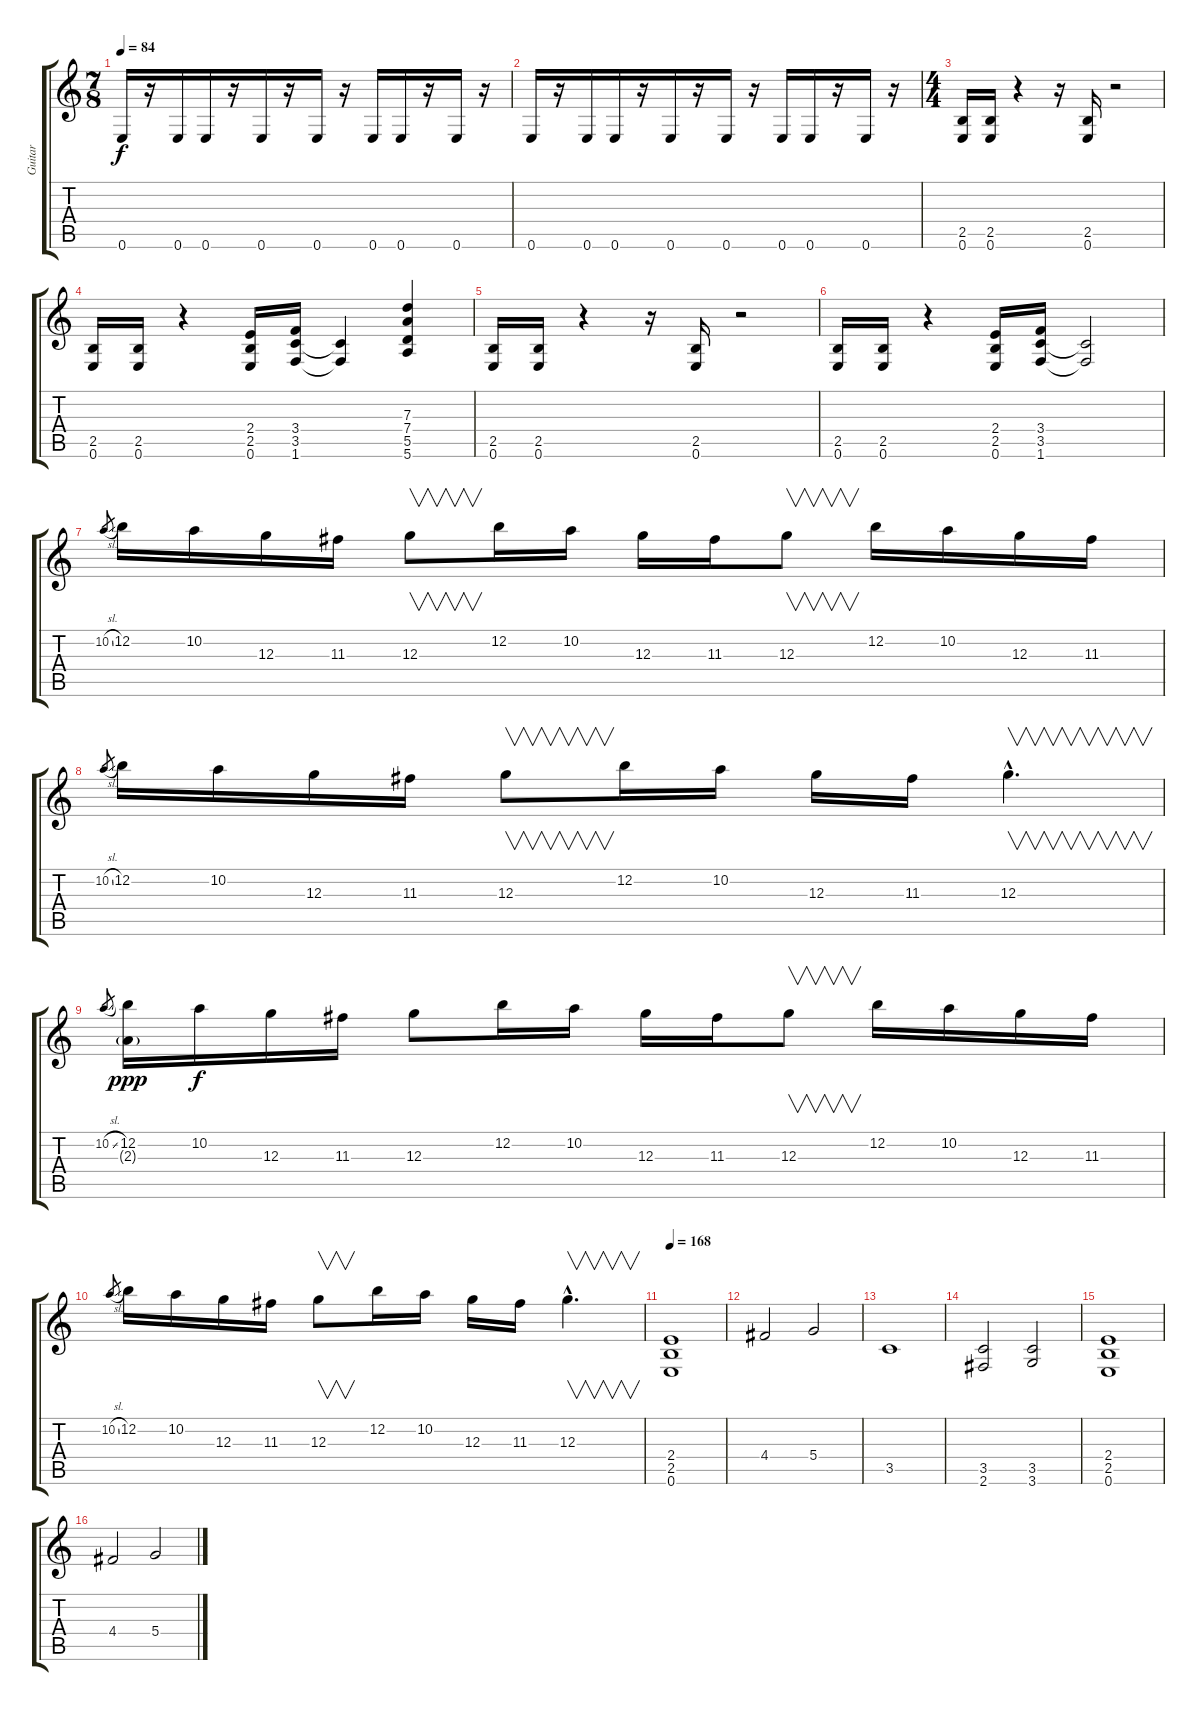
\track ("Guitar" "Guitar") {instrument distortionguitar}
\staff {score tabs}
\tuning (E4 B3 G3 D3 A2 E2) {hide}
\ts (7 8)
\tempo 84
\clef g2
\ks c
0.6.16{dy f} r.16 0.6.16 0.6.16 r.16 0.6.16 r.16 0.6.16 r.16 0.6.16 0.6.16 r.16 0.6.16 r.16 |
0.6.16 r.16 0.6.16 0.6.16 r.16 0.6.16 r.16 0.6.16 r.16 0.6.16 0.6.16 r.16 0.6.16 r.16 |
\ts (4 4)
(2.5 0.6).16 (2.5 0.6).16 r.4 r.16 (2.5 0.6).16 r.2 |
(2.5 0.6).16 (2.5 0.6).16 r.4 (2.4 2.5 0.6).16 (3.4 3.5 1.6).16 (3.5{t} 1.6{t}).4 (7.3 7.4 5.5 5.6).4 |
(2.5 0.6).16 (2.5 0.6).16 r.4 r.16 (2.5 0.6).16 r.2 |
(2.5 0.6).16 (2.5 0.6).16 r.4 (2.4 2.5 0.6).16 (3.4 3.5 1.6).16 (3.5{t} 1.6{t}).2 |
10.2{sl}.8{gr} 12.2.16 10.2.16 12.3.16 11.3.16 12.3.8{v} 12.2.16 10.2.16 12.3.16 11.3.16 12.3.8{v} 12.2.16 10.2.16 12.3.16 11.3.16 |
10.2{sl}.8{gr} 12.2.16 10.2.16 12.3.16 11.3.16 12.3.8{v} 12.2.16 10.2.16 12.3.16 11.3.16 12.3{hac}.4{v d} |
10.2{sl}.8{gr} (12.2 2.3{g}).16{dy ppp} 10.2.16{dy f} 12.3.16 11.3.16 12.3.8 12.2.16 10.2.16 12.3.16 11.3.16 12.3.8{v} 12.2.16 10.2.16 12.3.16 11.3.16 |
10.2{sl}.8{gr} 12.2.16 10.2.16 12.3.16 11.3.16 12.3.8{v} 12.2.16 10.2.16 12.3.16 11.3.16 12.3{hac}.4{v d} |
\tempo 168
(2.4 2.5 0.6).1 |
4.4.2 5.4.2 |
3.5.1 |
(3.5 2.6).2 (3.5 3.6).2 |
(2.4 2.5 0.6).1 |
4.4.2 5.4.2
